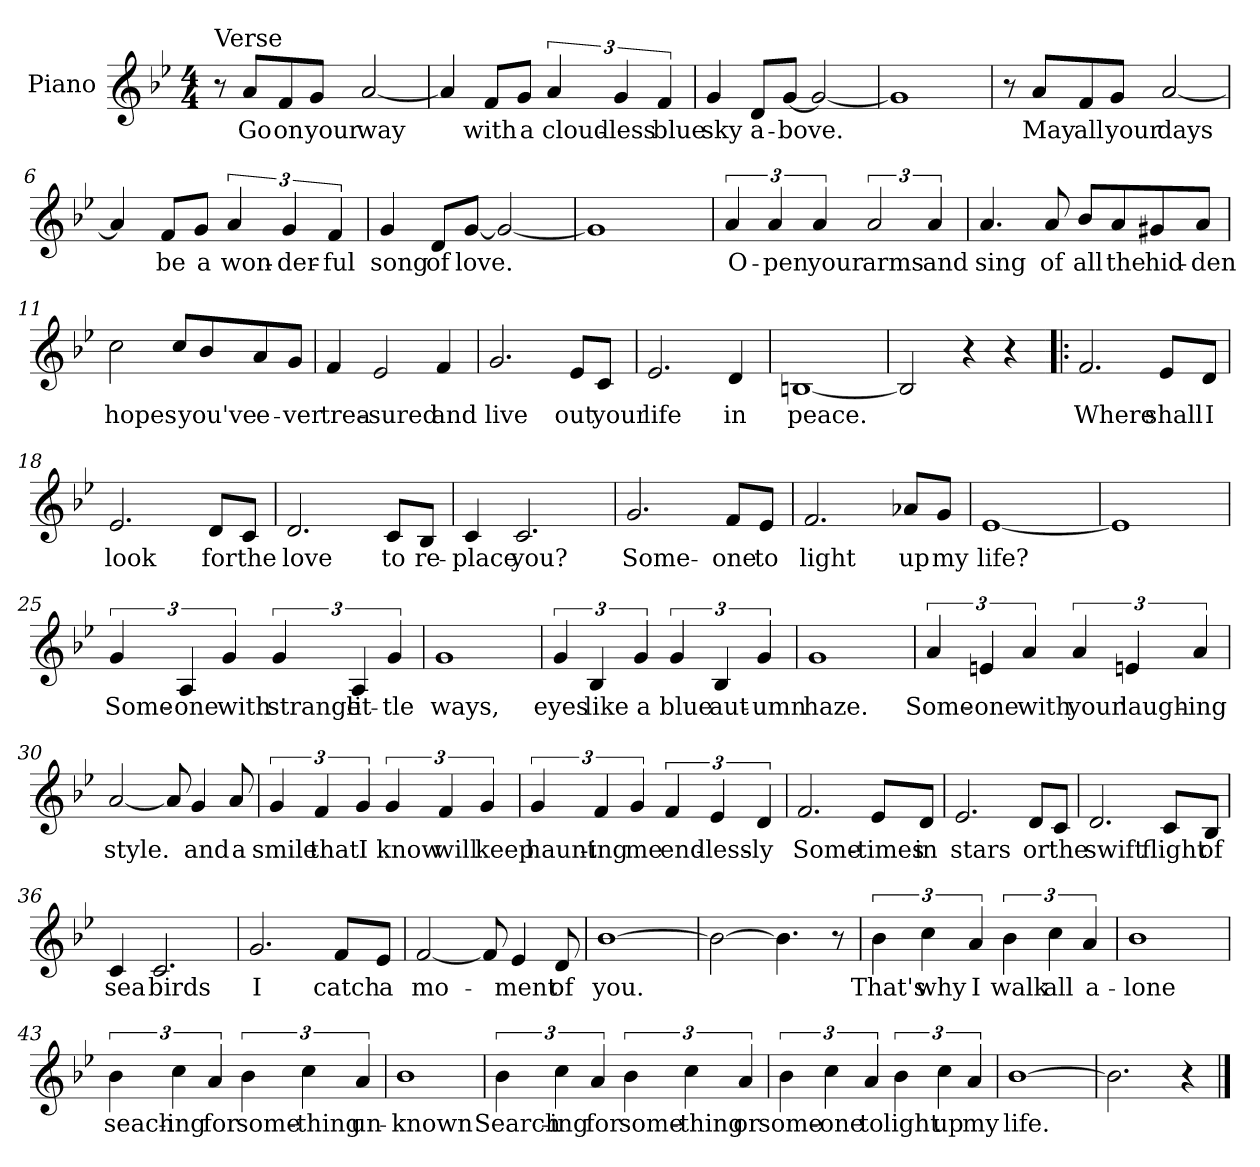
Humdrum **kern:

**kern	**text
*part1	*part1
*staff1	*staff1
*I"Piano	*
*I'Pno	*
*clefG2	*
*k[b-e-]	*
*B-:	*
*M4/4	*
=1	=1
!LO:TX:a:t=Verse	!
8r	.
8a/L	Go
8f/	on
8g/J	your
[2a/	way
=2	=2
4a/]	.
8f/L	with
8g/J	a
6a/	cloud-
6g/	-less
6f/	blue
=3	=3
4g/	sky
8d/L	a-
[8g/J	-bove.
2g/_	.
=4	=4
1g]	.
=5	=5
8r	.
8a/L	May
8f/	all
8g/J	your
[2a/	days
!!LO:LB:g=z
=6	=6
4a/]	.
8f/L	be
8g/J	a
6a/	won-
6g/	-der-
6f/	-ful
=7	=7
4g/	song
8d/L	of
[8g/J	love.
2g/_	.
=8	=8
1g]	.
=9	=9
6a/	O-
6a/	-pen
6a/	your
3a/	arms
6a/	and
!!LO:LB:g=z
=10	=10
4.a/	sing
8a/	of
8b-/L	all
8a/	the
8g#X/	hid-
8a/J	-den
=11	=11
2cc\	hopes
8cc/L	.
8b-/	you've
8a/	e-
8g/J	-ver
=12	=12
4f/	trea-
2e-/	-sured
4f/	and
=13	=13
2.g/	live
8e-/L	out
8c/J	your
!!LO:LB:g=z
=14	=14
2.e-/	life
4d/	in
=15	=15
[1Bn	peace.
=16	=16
2B/]	.
4r	.
4r	.
!!LO:LB:g=z
=17!|:	=17!|:
2.f/	Where
8e-/L	shall
8d/J	I
=18	=18
2.e-/	look
8d/L	for
8c/J	the
=19	=19
2.d/	love
8c/L	to
8B-/J	re-
=20	=20
4c/	-place
2.c/	you?
=21	=21
2.g/	Some-
8f/L	-one
8e-/J	to
!!LO:LB:g=z
=22	=22
2.f/	light
8a-X/L	up
8g/J	my
=23	=23
[1e-	life?
=24	=24
1e-]	.
=25	=25
6g/	Some-
6A/	-one
6g/	with
6g/	strange
6A/	lit-
6g/	-tle
=26	=26
1g	ways,
!!LO:LB:g=z
=27	=27
6g/	eyes
6B-/	like
6g/	a
6g/	blue
6B-/	aut-
6g/	-umn
=28	=28
1g	haze.
=29	=29
6a/	Some-
6en/	-one
6a/	with
6a/	your
6en/	laugh-
6a/	-ing
=30	=30
[2a/	style.
8a/]	.
4g/	and
8a/	a
!!LO:PB:g=z
=31	=31
6g/	smile
6f/	that
6g/	I
6g/	know
6f/	will
6g/	keep
=32	=32
6g/	haunt-
6f/	-ing
6g/	me
6f/	end-
6e-/	-less-
6d/	-ly
=33	=33
2.f/	Some-
8e-/L	-times
8d/J	in
!!LO:LB:g=z
=34	=34
2.e-/	stars
8d/L	or
8c/J	the
=35	=35
2.d/	swift
8c/L	flight
8B-/J	of
=36	=36
4c/	sea
2.c/	birds
=37	=37
2.g/	I
8f/L	catch
8e-/J	a
=38	=38
[2f/	mo-
8f/]	.
4e-/	ment
8d/	of
!!LO:LB:g=z
=39	=39
[1b-	you.
=40	=40
2b-\_	.
4.b-\]	.
8r	.
=41	=41
6b-\	That's
6cc\	why
6a/	I
6b-\	walk
6cc\	all
6a/	a-
=42	=42
1b-	-lone
=43	=43
6b-\	seach-
6cc\	-ing
6a/	for
6b-\	some-
6cc\	-thing
6a/	un-
!!LO:LB:g=z
=44	=44
1b-	-known
=45	=45
6b-\	Search-
6cc\	-ing
6a/	for
6b-\	some-
6cc\	-thing
6a/	or
=46	=46
6b-\	some-
6cc\	-one
6a/	to
6b-\	light
6cc\	up
6a/	my
=47	=47
[1b-	life.
=48	=48
2.b-\]	.
4r	.
==	==
*-	*-
